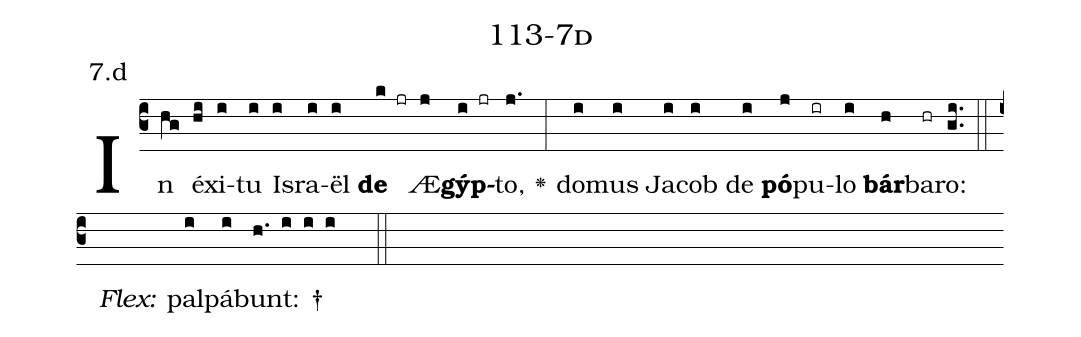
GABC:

name: 113-7d;
annotation: 7.d;
%%
(c3)In(hg) éx(hi)i(i)tu(i) Is(i)ra(i)ël(i) <b>de</b>(k jr) Æ(j)<b>gýp</b>(i jr)to,(j.) <v>\greheightstar</v>(:) do(i)mus(i) Ja(i)cob(i) de(i) <b>pó</b>(j)pu(ir)lo(i) <b>bár</b>(h)ba(hr)ro:(gi..) (::)
<i>Flex:</i>()  pal(i)pá(i)bunt: †(h. i i i  ::)

%E(i) u(i) o(j) u(i) a(h) e.(gi..) (::)
